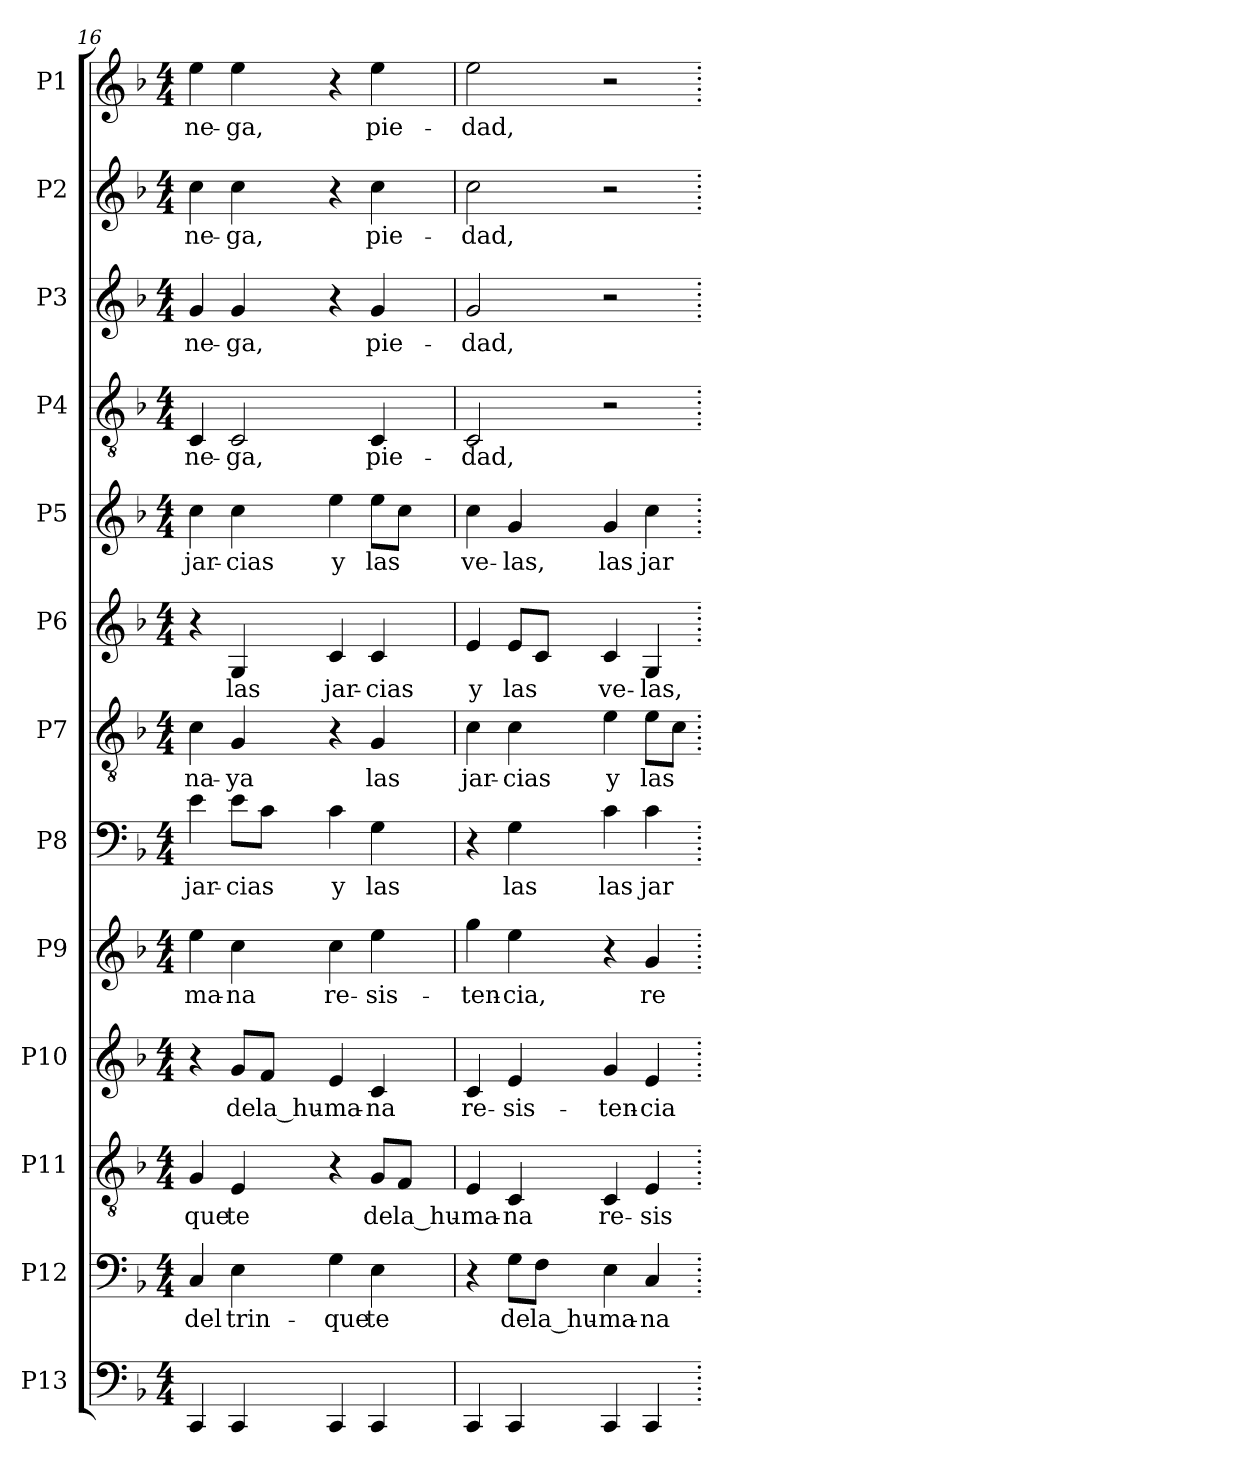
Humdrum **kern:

**kern	**kern	**text	**kern	**text	**kern	**text	**kern	**text	**kern	**text	**kern	**text	**kern	**text	**kern	**text	**kern	**text	**kern	**text	**kern	**text	**kern	**text
*part13	*part12	*part12	*part11	*part11	*part10	*part10	*part9	*part9	*part8	*part8	*part7	*part7	*part6	*part6	*part5	*part5	*part4	*part4	*part3	*part3	*part2	*part2	*part1	*part1
*staff13	*staff12	*staff12	*staff11	*staff11	*staff10	*staff10	*staff9	*staff9	*staff8	*staff8	*staff7	*staff7	*staff6	*staff6	*staff5	*staff5	*staff4	*staff4	*staff3	*staff3	*staff2	*staff2	*staff1	*staff1
*I"P13	*I"P12	*	*I"P11	*	*I"P10	*	*I"P9	*	*I"P8	*	*I"P7	*	*I"P6	*	*I"P5	*	*I"P4	*	*I"P3	*	*I"P2	*	*I"P1	*
*clefF4	*clefF4	*	*clefGv2	*	*clefG2	*	*clefG2	*	*clefF4	*	*clefGv2	*	*clefG2	*	*clefG2	*	*clefGv2	*	*clefG2	*	*clefG2	*	*clefG2	*
*	*	*	*ITrd7c12	*	*	*	*	*	*	*	*ITrd7c12	*	*	*	*	*	*ITrd7c12	*	*	*	*	*	*	*
*k[b-]	*k[b-]	*	*k[b-]	*	*k[b-]	*	*k[b-]	*	*k[b-]	*	*k[b-]	*	*k[b-]	*	*k[b-]	*	*k[b-]	*	*k[b-]	*	*k[b-]	*	*k[b-]	*
*F:	*F:	*	*F:	*	*F:	*	*F:	*	*F:	*	*F:	*	*F:	*	*F:	*	*F:	*	*F:	*	*F:	*	*F:	*
*M4/4	*M4/4	*	*M4/4	*	*M4/4	*	*M4/4	*	*M4/4	*	*M4/4	*	*M4/4	*	*M4/4	*	*M4/4	*	*M4/4	*	*M4/4	*	*M4/4	*
=16	=16	=16	=16	=16	=16	=16	=16	=16	=16	=16	=16	=16	=16	=16	=16	=16	=16	=16	=16	=16	=16	=16	=16	=16
!	!	!LO:LY:b:color=#000000	!	!	!	!	!	!	!	!	!	!	!	!	!	!	!	!	!	!	!	!	!	!
!	!	!	!	!LO:LY:b:color=#000000	!	!	!	!	!	!	!	!	!	!	!	!	!	!	!	!	!	!	!	!
!	!	!	!	!	!	!	!	!LO:LY:b:color=#000000	!	!	!	!	!	!	!	!	!	!	!	!	!	!	!	!
!	!	!	!	!	!	!	!	!	!	!LO:LY:b:color=#000000	!	!	!	!	!	!	!	!	!	!	!	!	!	!
!	!	!	!	!	!	!	!	!	!	!	!	!LO:LY:b:color=#000000	!	!	!	!	!	!	!	!	!	!	!	!
!	!	!	!	!	!	!	!	!	!	!	!	!	!	!	!	!LO:LY:b:color=#000000	!	!	!	!	!	!	!	!
!	!	!	!	!	!	!	!	!	!	!	!	!	!	!	!	!	!	!LO:LY:b:color=#000000	!	!	!	!	!	!
!	!	!	!	!	!	!	!	!	!	!	!	!	!	!	!	!	!	!	!	!LO:LY:b:color=#000000	!	!	!	!
!	!	!	!	!	!	!	!	!	!	!	!	!	!	!	!	!	!	!	!	!	!	!LO:LY:b:color=#000000	!	!
!	!	!	!	!	!	!	!	!	!	!	!	!	!	!	!	!	!	!	!	!	!	!	!	!LO:LY:b:color=#000000
4CCi/	4Ci/	del	4GGi/	-que	4r	.	4eei\	-ma-	4ei\	jar-	4Ci\	na-	4r	.	4cci\	jar-	4CCi/	-ne-	4gi/	-ne-	4cci\	-ne-	4eei\	-ne-
!	!	!LO:LY:b:color=#000000	!	!	!	!	!	!	!	!	!	!	!	!	!	!	!	!	!	!	!	!	!	!
!	!	!	!	!LO:LY:b:color=#000000	!	!	!	!	!	!	!	!	!	!	!	!	!	!	!	!	!	!	!	!
!	!	!	!	!	!	!LO:LY:b:color=#000000	!	!	!	!	!	!	!	!	!	!	!	!	!	!	!	!	!	!
!	!	!	!	!	!	!	!	!LO:LY:b:color=#000000	!	!	!	!	!	!	!	!	!	!	!	!	!	!	!	!
!	!	!	!	!	!	!	!	!	!	!LO:LY:b:color=#000000	!	!	!	!	!	!	!	!	!	!	!	!	!	!
!	!	!	!	!	!	!	!	!	!	!	!	!LO:LY:b:color=#000000	!	!	!	!	!	!	!	!	!	!	!	!
!	!	!	!	!	!	!	!	!	!	!	!	!	!	!LO:LY:b:color=#000000	!	!	!	!	!	!	!	!	!	!
!	!	!	!	!	!	!	!	!	!	!	!	!	!	!	!	!LO:LY:b:color=#000000	!	!	!	!	!	!	!	!
!	!	!	!	!	!	!	!	!	!	!	!	!	!	!	!	!	!	!LO:LY:b:color=#000000	!	!	!	!	!	!
!	!	!	!	!	!	!	!	!	!	!	!	!	!	!	!	!	!	!	!	!LO:LY:b:color=#000000	!	!	!	!
!	!	!	!	!	!	!	!	!	!	!	!	!	!	!	!	!	!	!	!	!	!	!LO:LY:b:color=#000000	!	!
!	!	!	!	!	!	!	!	!	!	!	!	!	!	!	!	!	!	!	!	!	!	!	!	!LO:LY:b:color=#000000
4CCi/	4Ei\	trin-	4EEi/	te	8gi/L	de	4cci\	-na	8ei\L	-cias	4GGi/	-ya	4Gi/	las	4cci\	-cias	2CCi/	-ga,	4gi/	-ga,	4cci\	-ga,	4eei\	-ga,
!	!	!	!	!	!	!LO:LY:b:color=#000000	!	!	!	!	!	!	!	!	!	!	!	!	!	!	!	!	!	!
.	.	.	.	.	8fi/J	la_hu-	.	.	8ci\J	.	.	.	.	.	.	.	.	.	.	.	.	.	.	.
!	!	!LO:LY:b:color=#000000	!	!	!	!	!	!	!	!	!	!	!	!	!	!	!	!	!	!	!	!	!	!
!	!	!	!	!	!	!LO:LY:b:color=#000000	!	!	!	!	!	!	!	!	!	!	!	!	!	!	!	!	!	!
!	!	!	!	!	!	!	!	!LO:LY:b:color=#000000	!	!	!	!	!	!	!	!	!	!	!	!	!	!	!	!
!	!	!	!	!	!	!	!	!	!	!LO:LY:b:color=#000000	!	!	!	!	!	!	!	!	!	!	!	!	!	!
!	!	!	!	!	!	!	!	!	!	!	!	!	!	!LO:LY:b:color=#000000	!	!	!	!	!	!	!	!	!	!
!	!	!	!	!	!	!	!	!	!	!	!	!	!	!	!	!LO:LY:b:color=#000000	!	!	!	!	!	!	!	!
4CCi/	4Gi\	-que	4r	.	4ei/	-ma-	4cci\	re-	4ci\	y	4r	.	4ci/	jar-	4eei\	y	.	.	4r	.	4r	.	4r	.
!	!	!LO:LY:b:color=#000000	!	!	!	!	!	!	!	!	!	!	!	!	!	!	!	!	!	!	!	!	!	!
!	!	!	!	!LO:LY:b:color=#000000	!	!	!	!	!	!	!	!	!	!	!	!	!	!	!	!	!	!	!	!
!	!	!	!	!	!	!LO:LY:b:color=#000000	!	!	!	!	!	!	!	!	!	!	!	!	!	!	!	!	!	!
!	!	!	!	!	!	!	!	!LO:LY:b:color=#000000	!	!	!	!	!	!	!	!	!	!	!	!	!	!	!	!
!	!	!	!	!	!	!	!	!	!	!LO:LY:b:color=#000000	!	!	!	!	!	!	!	!	!	!	!	!	!	!
!	!	!	!	!	!	!	!	!	!	!	!	!LO:LY:b:color=#000000	!	!	!	!	!	!	!	!	!	!	!	!
!	!	!	!	!	!	!	!	!	!	!	!	!	!	!LO:LY:b:color=#000000	!	!	!	!	!	!	!	!	!	!
!	!	!	!	!	!	!	!	!	!	!	!	!	!	!	!	!LO:LY:b:color=#000000	!	!	!	!	!	!	!	!
!	!	!	!	!	!	!	!	!	!	!	!	!	!	!	!	!	!	!LO:LY:b:color=#000000	!	!	!	!	!	!
!	!	!	!	!	!	!	!	!	!	!	!	!	!	!	!	!	!	!	!	!LO:LY:b:color=#000000	!	!	!	!
!	!	!	!	!	!	!	!	!	!	!	!	!	!	!	!	!	!	!	!	!	!	!LO:LY:b:color=#000000	!	!
!	!	!	!	!	!	!	!	!	!	!	!	!	!	!	!	!	!	!	!	!	!	!	!	!LO:LY:b:color=#000000
4CCi/	4Ei\	te	8GGi/L	de	4ci/	-na	4eei\	-sis-	4Gi\	las	4GGi/	las	4ci/	-cias	8eei\L	las	4CCi/	pie-	4gi/	pie-	4cci\	pie-	4eei\	pie-
!	!	!	!	!LO:LY:b:color=#000000	!	!	!	!	!	!	!	!	!	!	!	!	!	!	!	!	!	!	!	!
.	.	.	8FFi/J	la_hu-	.	.	.	.	.	.	.	.	.	.	8cci\J	.	.	.	.	.	.	.	.	.
!!LO:PB:g=z
=17	=17	=17	=17	=17	=17	=17	=17	=17	=17	=17	=17	=17	=17	=17	=17	=17	=17	=17	=17	=17	=17	=17	=17	=17
!	!	!	!	!LO:LY:b:color=#000000	!	!	!	!	!	!	!	!	!	!	!	!	!	!	!	!	!	!	!	!
!	!	!	!	!	!	!LO:LY:b:color=#000000	!	!	!	!	!	!	!	!	!	!	!	!	!	!	!	!	!	!
!	!	!	!	!	!	!	!	!LO:LY:b:color=#000000	!	!	!	!	!	!	!	!	!	!	!	!	!	!	!	!
!	!	!	!	!	!	!	!	!	!	!LO:LY:b:color=#000000	!	!	!	!	!	!	!	!	!	!	!	!	!	!
!	!	!	!	!	!	!	!	!	!	!	!	!LO:LY:b:color=#000000	!	!	!	!	!	!	!	!	!	!	!	!
!	!	!	!	!	!	!	!	!	!	!	!	!	!	!LO:LY:b:color=#000000	!	!	!	!	!	!	!	!	!	!
!	!	!	!	!	!	!	!	!	!	!	!	!	!	!	!	!LO:LY:b:color=#000000	!	!	!	!	!	!	!	!
!	!	!	!	!	!	!	!	!	!	!	!	!	!	!	!	!	!	!LO:LY:b:color=#000000	!	!	!	!	!	!
!	!	!	!	!	!	!	!	!	!	!	!	!	!	!	!	!	!	!	!	!LO:LY:b:color=#000000	!	!	!	!
!	!	!	!	!	!	!	!	!	!	!	!	!	!	!	!	!	!	!	!	!	!	!LO:LY:b:color=#000000	!	!
!	!	!	!	!	!	!	!	!	!	!	!	!	!	!	!	!	!	!	!	!	!	!	!	!LO:LY:b:color=#000000
4CCi/	4r	.	4EEi/	-ma-	4ci/	re-	4ggi\	-ten-	4r	ve-	4Ci\	jar-	4ei/	y	4cci\	ve-	2CCi/	-dad,	2gi/	-dad,	2cci\	-dad,	2eei\	-dad,
!	!	!LO:LY:b:color=#000000	!	!	!	!	!	!	!	!	!	!	!	!	!	!	!	!	!	!	!	!	!	!
!	!	!	!	!LO:LY:b:color=#000000	!	!	!	!	!	!	!	!	!	!	!	!	!	!	!	!	!	!	!	!
!	!	!	!	!	!	!LO:LY:b:color=#000000	!	!	!	!	!	!	!	!	!	!	!	!	!	!	!	!	!	!
!	!	!	!	!	!	!	!	!LO:LY:b:color=#000000	!	!	!	!	!	!	!	!	!	!	!	!	!	!	!	!
!	!	!	!	!	!	!	!	!	!	!LO:LY:b:color=#000000	!	!	!	!	!	!	!	!	!	!	!	!	!	!
!	!	!	!	!	!	!	!	!	!	!	!	!LO:LY:b:color=#000000	!	!	!	!	!	!	!	!	!	!	!	!
!	!	!	!	!	!	!	!	!	!	!	!	!	!	!LO:LY:b:color=#000000	!	!	!	!	!	!	!	!	!	!
!	!	!	!	!	!	!	!	!	!	!	!	!	!	!	!	!LO:LY:b:color=#000000	!	!	!	!	!	!	!	!
4CCi/	8Gi\L	de	4CCi/	-na	4ei/	-sis-	4eei\	-cia,	4Gi\	-las	4Ci\	-cias	8ei/L	las	4gi/	-las,	.	.	.	.	.	.	.	.
!	!	!LO:LY:b:color=#000000	!	!	!	!	!	!	!	!	!	!	!	!	!	!	!	!	!	!	!	!	!	!
.	8Fi\J	la_hu-	.	.	.	.	.	.	.	.	.	.	8ci/J	.	.	.	.	.	.	.	.	.	.	.
!	!	!LO:LY:b:color=#000000	!	!	!	!	!	!	!	!	!	!	!	!	!	!	!	!	!	!	!	!	!	!
!	!	!	!	!LO:LY:b:color=#000000	!	!	!	!	!	!	!	!	!	!	!	!	!	!	!	!	!	!	!	!
!	!	!	!	!	!	!LO:LY:b:color=#000000	!	!	!	!	!	!	!	!	!	!	!	!	!	!	!	!	!	!
!	!	!	!	!	!	!	!	!	!	!LO:LY:b:color=#000000	!	!	!	!	!	!	!	!	!	!	!	!	!	!
!	!	!	!	!	!	!	!	!	!	!	!	!LO:LY:b:color=#000000	!	!	!	!	!	!	!	!	!	!	!	!
!	!	!	!	!	!	!	!	!	!	!	!	!	!	!LO:LY:b:color=#000000	!	!	!	!	!	!	!	!	!	!
!	!	!	!	!	!	!	!	!	!	!	!	!	!	!	!	!LO:LY:b:color=#000000	!	!	!	!	!	!	!	!
4CCi/	4Ei\	-ma-	4CCi/	re-	4gi/	-ten-	4r	.	4ci\	las	4Ei\	y	4ci/	ve-	4gi/	las	2r	.	2r	.	2r	.	2r	.
!	!	!LO:LY:b:color=#000000	!	!	!	!	!	!	!	!	!	!	!	!	!	!	!	!	!	!	!	!	!	!
!	!	!	!	!LO:LY:b:color=#000000	!	!	!	!	!	!	!	!	!	!	!	!	!	!	!	!	!	!	!	!
!	!	!	!	!	!	!LO:LY:b:color=#000000	!	!	!	!	!	!	!	!	!	!	!	!	!	!	!	!	!	!
!	!	!	!	!	!	!	!	!LO:LY:b:color=#000000	!	!	!	!	!	!	!	!	!	!	!	!	!	!	!	!
!	!	!	!	!	!	!	!	!	!	!LO:LY:b:color=#000000	!	!	!	!	!	!	!	!	!	!	!	!	!	!
!	!	!	!	!	!	!	!	!	!	!	!	!LO:LY:b:color=#000000	!	!	!	!	!	!	!	!	!	!	!	!
!	!	!	!	!	!	!	!	!	!	!	!	!	!	!LO:LY:b:color=#000000	!	!	!	!	!	!	!	!	!	!
!	!	!	!	!	!	!	!	!	!	!	!	!	!	!	!	!LO:LY:b:color=#000000	!	!	!	!	!	!	!	!
4CCi/	4Ci/	-na	4EEi/	-sis-	4ei/	-cia	4gi/	re-	4ci\	jar-	8Ei\L	las	4Gi/	-las,	4cci\	jar-	.	.	.	.	.	.	.	.
.	.	.	.	.	.	.	.	.	.	.	8Ci\J	.	.	.	.	.	.	.	.	.	.	.	.	.
=.	=.	=.	=.	=.	=.	=.	=.	=.	=.	=.	=.	=.	=.	=.	=.	=.	=.	=.	=.	=.	=.	=.	=.	=.
*-	*-	*-	*-	*-	*-	*-	*-	*-	*-	*-	*-	*-	*-	*-	*-	*-	*-	*-	*-	*-	*-	*-	*-	*-
